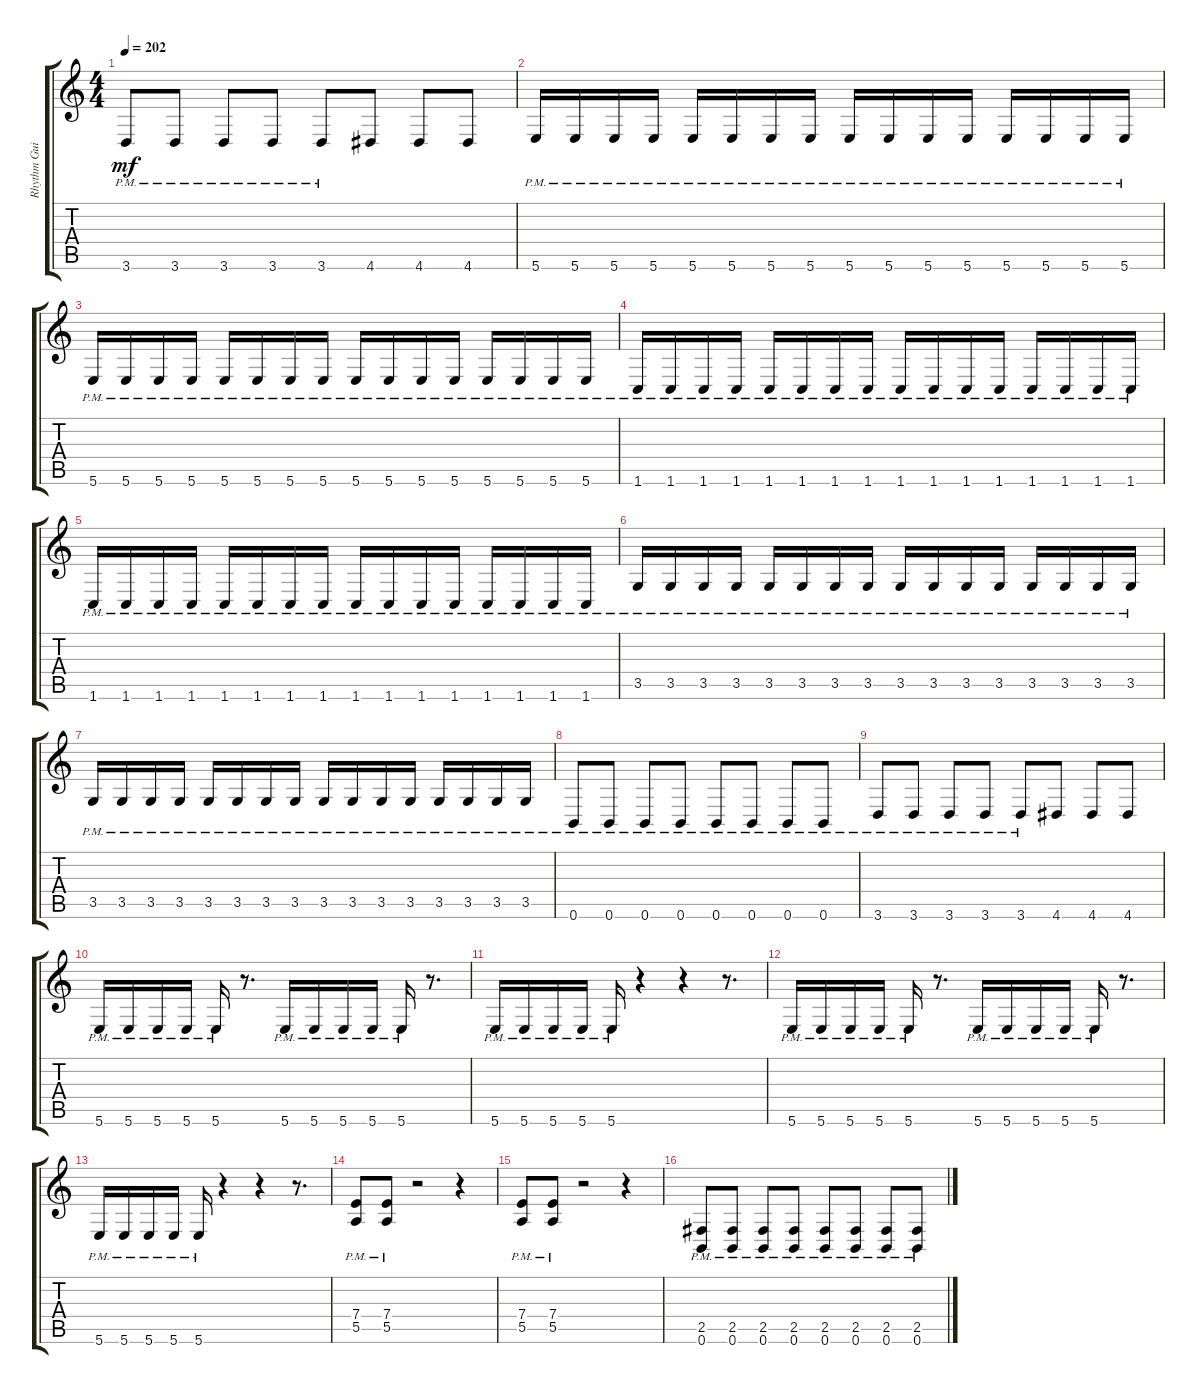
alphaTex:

\track ("Rhythm Guitar" "Rhythm Gui") {instrument distortionguitar}
\staff {score tabs}
\tuning (B3 Gb3 D3 A2 E2 B1) {hide}
\ts (4 4)
\tempo 202
\clef g2
\ks c
3.6{pm}.8{dy mf} 3.6{pm}.8 3.6{pm}.8 3.6{pm}.8 3.6{pm}.8 4.6.8 4.6.8 4.6.8 |
5.6{pm}.16 5.6{pm}.16 5.6{pm}.16 5.6{pm}.16 5.6{pm}.16 5.6{pm}.16 5.6{pm}.16 5.6{pm}.16 5.6{pm}.16 5.6{pm}.16 5.6{pm}.16 5.6{pm}.16 5.6{pm}.16 5.6{pm}.16 5.6{pm}.16 5.6{pm}.16 |
5.6{pm}.16 5.6{pm}.16 5.6{pm}.16 5.6{pm}.16 5.6{pm}.16 5.6{pm}.16 5.6{pm}.16 5.6{pm}.16 5.6{pm}.16 5.6{pm}.16 5.6{pm}.16 5.6{pm}.16 5.6{pm}.16 5.6{pm}.16 5.6{pm}.16 5.6{pm}.16 |
1.6{pm}.16 1.6{pm}.16 1.6{pm}.16 1.6{pm}.16 1.6{pm}.16 1.6{pm}.16 1.6{pm}.16 1.6{pm}.16 1.6{pm}.16 1.6{pm}.16 1.6{pm}.16 1.6{pm}.16 1.6{pm}.16 1.6{pm}.16 1.6{pm}.16 1.6{pm}.16 |
1.6{pm}.16 1.6{pm}.16 1.6{pm}.16 1.6{pm}.16 1.6{pm}.16 1.6{pm}.16 1.6{pm}.16 1.6{pm}.16 1.6{pm}.16 1.6{pm}.16 1.6{pm}.16 1.6{pm}.16 1.6{pm}.16 1.6{pm}.16 1.6{pm}.16 1.6{pm}.16 |
3.5{pm}.16 3.5{pm}.16 3.5{pm}.16 3.5{pm}.16 3.5{pm}.16 3.5{pm}.16 3.5{pm}.16 3.5{pm}.16 3.5{pm}.16 3.5{pm}.16 3.5{pm}.16 3.5{pm}.16 3.5{pm}.16 3.5{pm}.16 3.5{pm}.16 3.5{pm}.16 |
3.5{pm}.16 3.5{pm}.16 3.5{pm}.16 3.5{pm}.16 3.5{pm}.16 3.5{pm}.16 3.5{pm}.16 3.5{pm}.16 3.5{pm}.16 3.5{pm}.16 3.5{pm}.16 3.5{pm}.16 3.5{pm}.16 3.5{pm}.16 3.5{pm}.16 3.5{pm}.16 |
0.6{pm}.8 0.6{pm}.8 0.6{pm}.8 0.6{pm}.8 0.6{pm}.8 0.6{pm}.8 0.6{pm}.8 0.6{pm}.8 |
3.6{pm}.8 3.6{pm}.8 3.6{pm}.8 3.6{pm}.8 3.6{pm}.8 4.6.8 4.6.8 4.6.8 |
5.6{pm}.16 5.6{pm}.16 5.6{pm}.16 5.6{pm}.16 5.6{pm}.16 r.8{d} 5.6{pm}.16 5.6{pm}.16 5.6{pm}.16 5.6{pm}.16 5.6{pm}.16 r.8{d} |
5.6{pm}.16 5.6{pm}.16 5.6{pm}.16 5.6{pm}.16 5.6{pm}.16 r.4 r.4 r.8{d} |
5.6{pm}.16 5.6{pm}.16 5.6{pm}.16 5.6{pm}.16 5.6{pm}.16 r.8{d} 5.6{pm}.16 5.6{pm}.16 5.6{pm}.16 5.6{pm}.16 5.6{pm}.16 r.8{d} |
5.6{pm}.16 5.6{pm}.16 5.6{pm}.16 5.6{pm}.16 5.6{pm}.16 r.4 r.4 r.8{d} |
(7.4{pm} 5.5{pm}).8 (7.4{pm} 5.5{pm}).8 r.2 r.4 |
(7.4{pm} 5.5{pm}).8 (7.4{pm} 5.5{pm}).8 r.2 r.4 |
(2.5{pm} 0.6{pm}).8 (2.5{pm} 0.6{pm}).8 (2.5{pm} 0.6{pm}).8 (2.5{pm} 0.6{pm}).8 (2.5{pm} 0.6{pm}).8 (2.5{pm} 0.6{pm}).8 (2.5{pm} 0.6{pm}).8 (2.5{pm} 0.6{pm}).8
